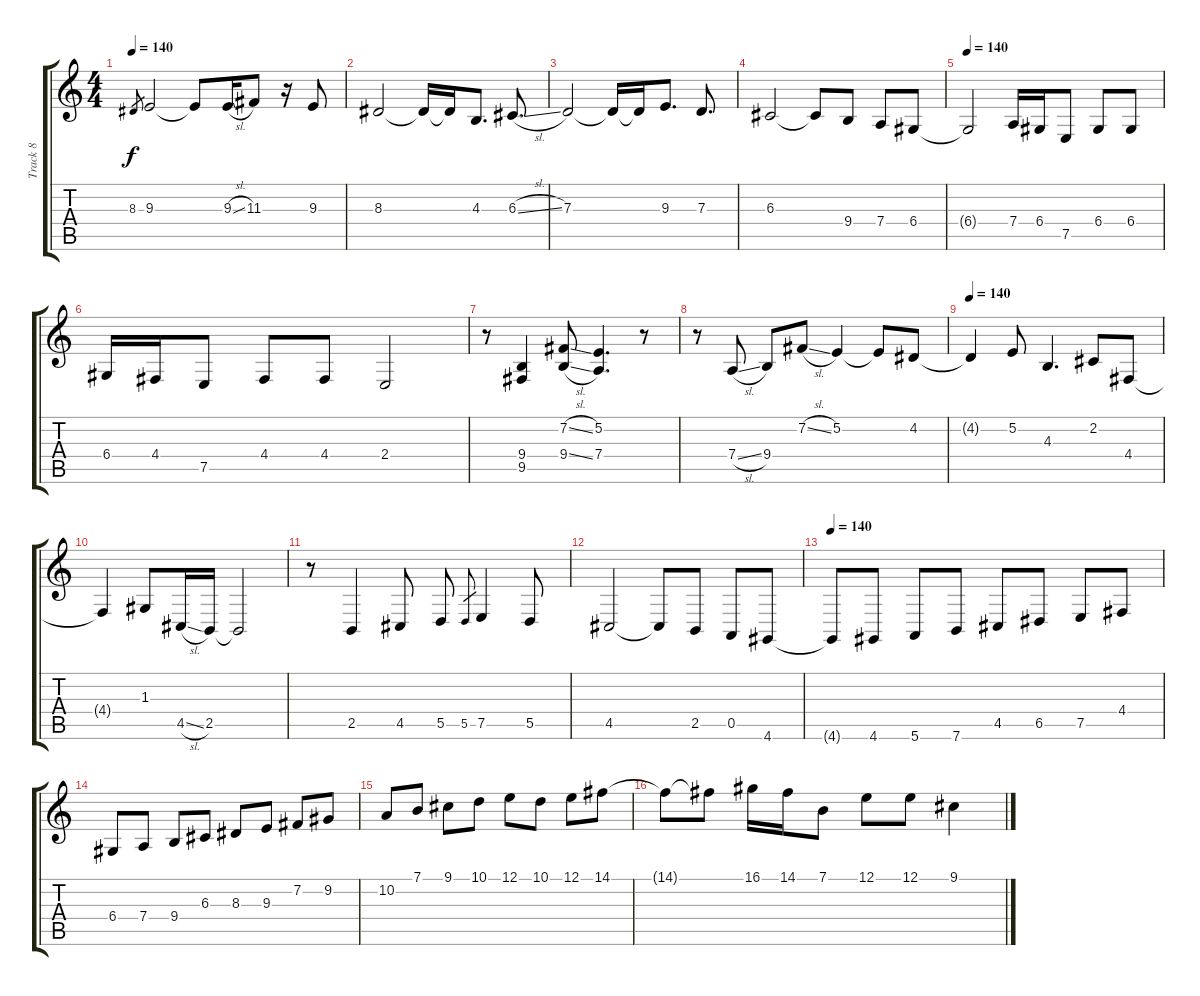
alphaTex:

\track ("Track 8" "Track 8") {instrument choiraahs}
\staff {score tabs}
\tuning (E4 B3 G3 D3 A2 E2) {hide}
\ts (4 4)
\tempo 140
\clef g2
\ks c
8.3.8{gr dy f} 9.3.2{volume 16 instrument overdrivenguitar} 9.3{t}.8 9.3{sl}.16 11.3.8 r.16 9.3.8 |
8.3.2 8.3{t}.16 8.3{t}.16 4.3.8{d} 6.3{sl}.8{d} |
7.3.2 7.3{t}.16 7.3{t}.16 9.3.8{d} 7.3.8{d} |
6.3.2 6.3{t}.8 9.4.8 7.4.8 6.4.8 |
\tempo 140
6.4{t}.2 7.4.16 6.4.16 7.5.8 6.4.8 6.4.8 |
6.4.16 4.4.16 7.5.8 4.4.8 4.4.8 2.4.2 |
r.8 (9.4 9.5).4 (7.2{sl} 9.4{sl}).8 (5.2 7.4).4{d} r.8 |
r.8 7.4{sl}.8 9.4.8 7.2{sl}.8 5.2.4 5.2{t}.8 4.2.8 |
\tempo 140
4.2{t}.4 5.2.8 4.3.4{d} 2.2.8 4.4.8 |
4.4{t}.4 1.3.8 4.5{sl}.16 2.5.16 2.5{t}.2 |
r.8 2.5.4 4.5.8 5.5.8 5.5.8{gr} 7.5.4 5.5.8 |
4.5.2 4.5{t}.8 2.5.8{instrument electricguitarmuted} 0.5.8 4.6.8 |
\tempo 140
4.6{t}.8 4.6.8 5.6.8 7.6.8 4.5.8 6.5.8 7.5.8 4.4.8 |
6.4.8 7.4.8{instrument overdrivenguitar} 9.4.8 6.3.8 8.3.8 9.3.8 7.2.8 9.2.8 |
10.2.8 7.1.8 9.1.8 10.1.8 12.1.8 10.1.8 12.1.8 14.1.8 |
14.1{t}.8 14.1{t}.8 16.1.16 14.1.16 7.1.8 12.1.8 12.1.8 9.1.4
